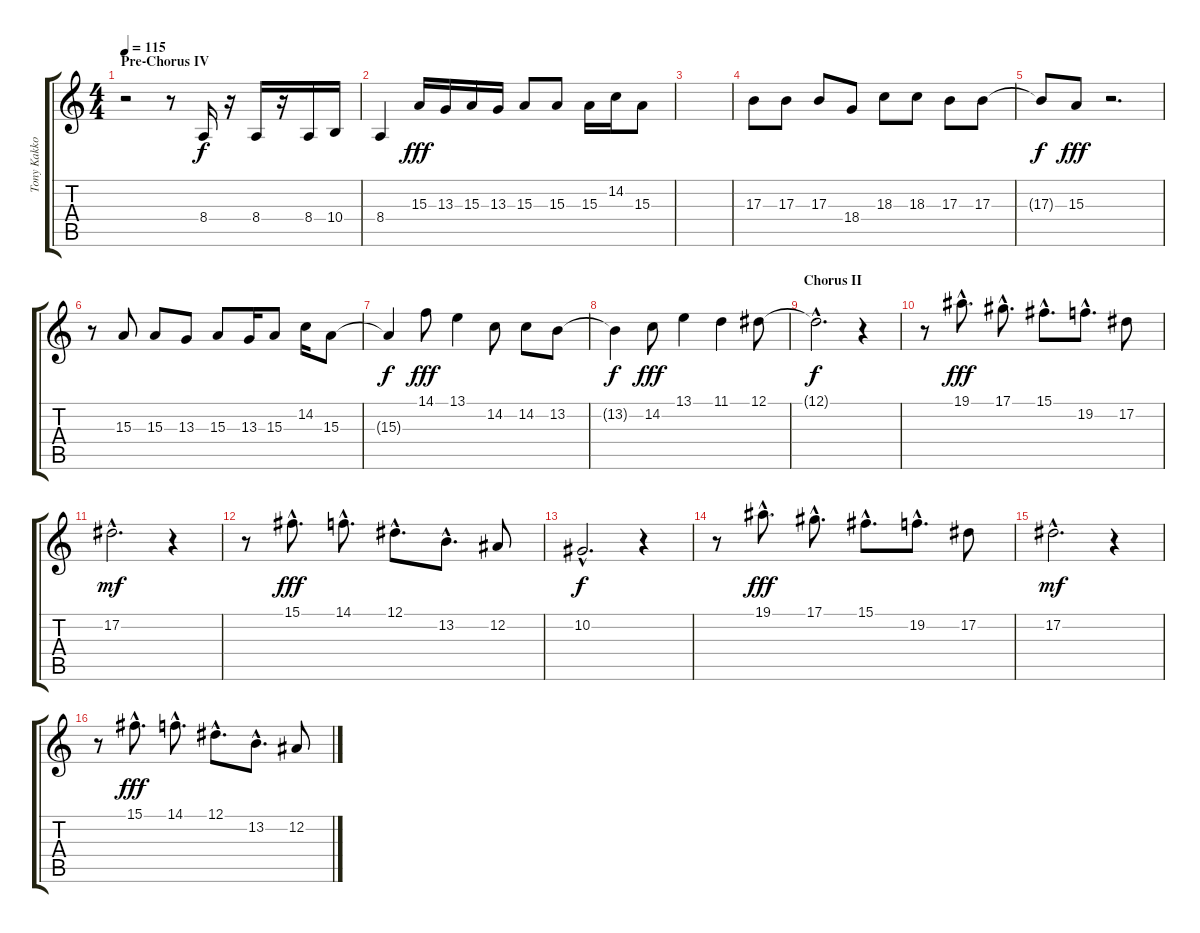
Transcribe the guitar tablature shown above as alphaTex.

\track ("Tony Kakko - Vocals" "Tony Kakko") {instrument lead3calliope}
\staff {score tabs}
\tuning (Eb4 Bb3 Gb3 Db3 Ab2 Eb2) {hide}
\ts (4 4)
\section ("" "Pre-Chorus IV")
\tempo 115
\clef g2
\ks c
r.2{dy fff} r.8 8.4.16{dy f} r.16 8.4.16 r.16 8.4.16 10.4.16 |
8.4.4 15.3.16{dy fff} 13.3.16 15.3.16 13.3.16 15.3.8 15.3.8 15.3.16 14.2.16 15.3.8 |
|
17.3.8 17.3.8 17.3.8 18.4.8 18.3.8 18.3.8 17.3.8 17.3.8 |
17.3{t}.8{dy f} 15.3.8{dy fff} r.2{d} |
r.8 15.3.8 15.3.8 13.3.8 15.3.8 13.3.16 15.3.8 14.2.16 15.3.8 |
15.3{t}.4{dy f} 14.1.8{dy fff} 13.1.4 14.2.8 14.2.8 13.2.8 |
13.2{t}.4{dy f} 14.2.8{dy fff} 13.1.4 11.1.4 12.1.8 |
\section ("" "Chorus II")
12.1{hac t}.2{d dy f} r.4 |
r.8 19.1{hac}.8{d dy fff} 17.1{hac}.8{d} 15.1{hac}.8{d} 19.2{hac}.8{d} 17.2.8 |
17.2{hac}.2{d dy mf} r.4 |
r.8 15.1{hac}.8{d dy fff} 14.1{hac}.8{d} 12.1{hac}.8{d} 13.2{hac}.8{d} 12.2.8 |
10.2{hac}.2{d dy f} r.4 |
r.8 19.1{hac}.8{d dy fff} 17.1{hac}.8{d} 15.1{hac}.8{d} 19.2{hac}.8{d} 17.2.8 |
17.2{hac}.2{d dy mf} r.4 |
r.8 15.1{hac}.8{d dy fff} 14.1{hac}.8{d} 12.1{hac}.8{d} 13.2{hac}.8{d} 12.2.8
